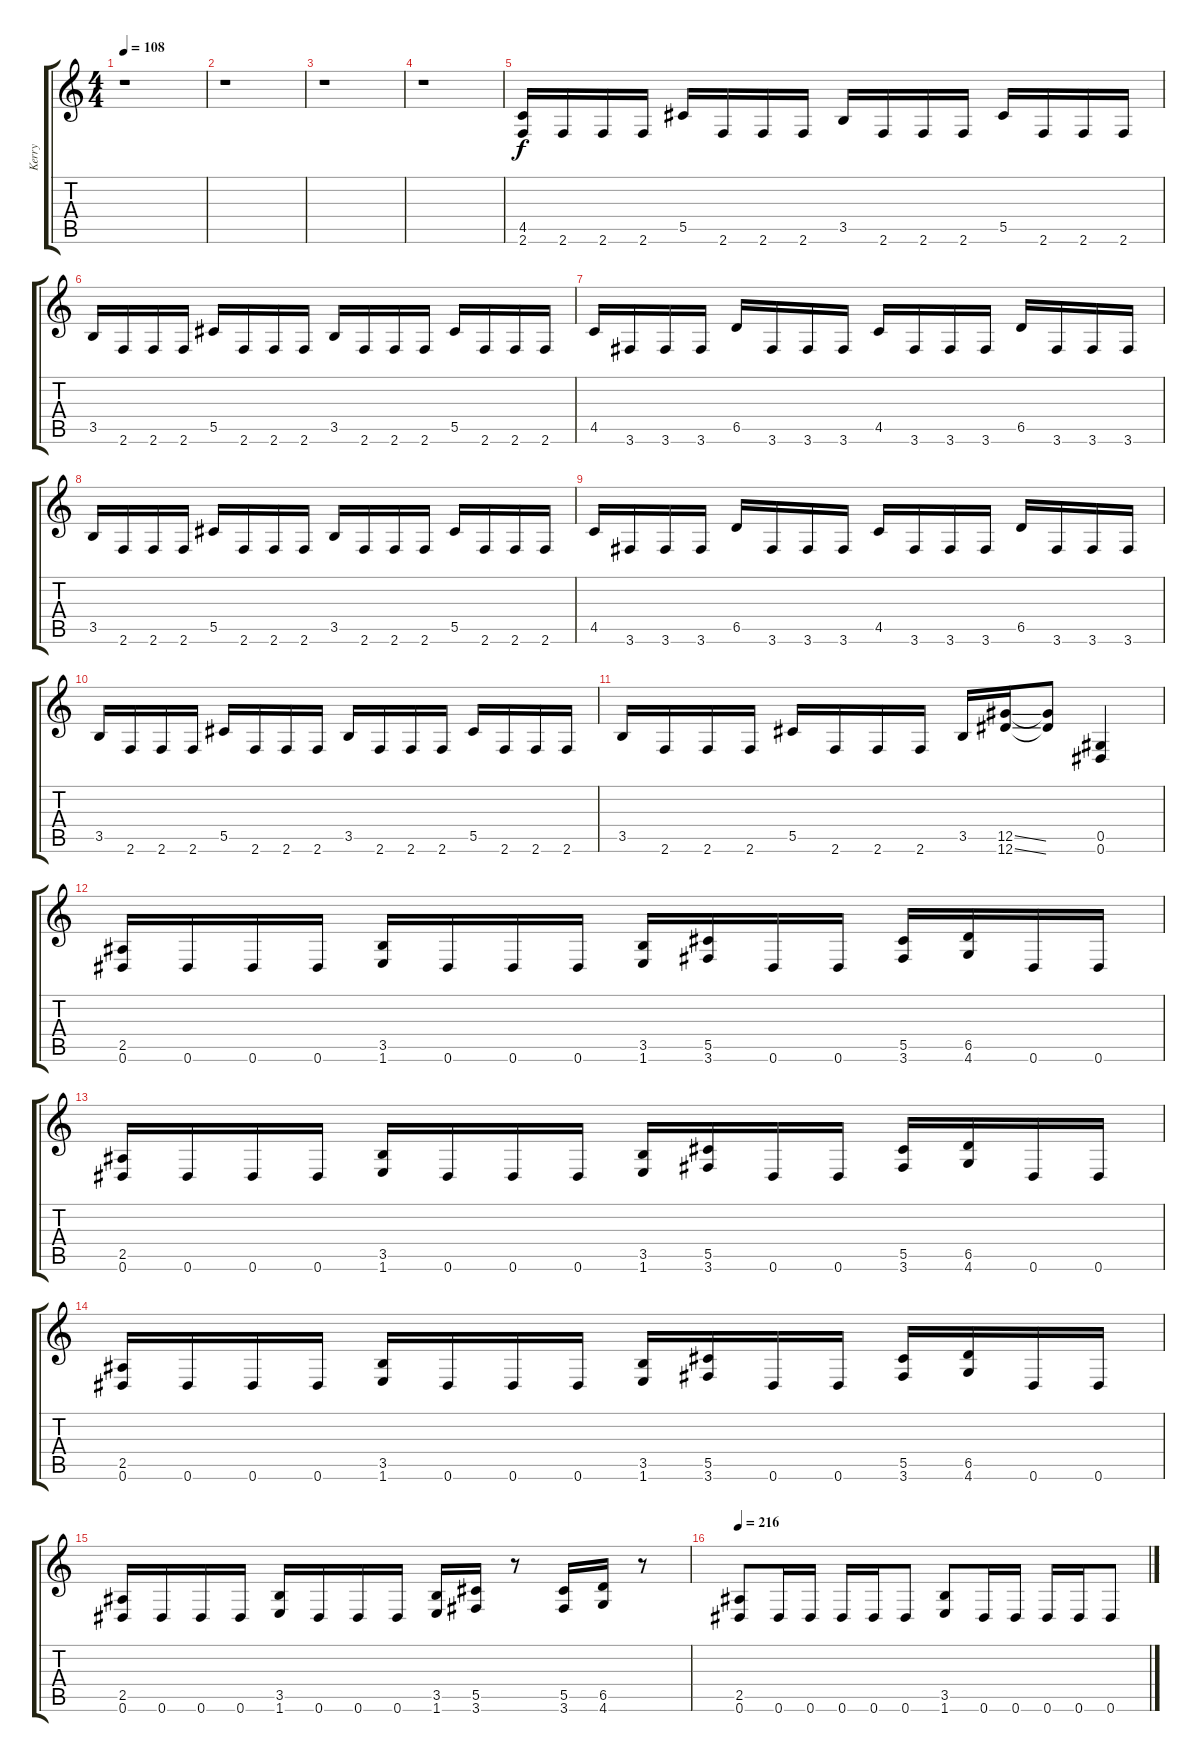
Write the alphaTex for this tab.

\track ("Kerry" "Kerry") {instrument distortionguitar}
\staff {score tabs}
\tuning (Eb4 Bb3 Gb3 Db3 Ab2 Eb2) {hide}
\ts (4 4)
\tempo 108
\clef g2
\ks c
r.1{dy f instrument distortionguitar} |
r.1 |
r.1 |
r.1 |
(4.5 2.6).16 2.6.16 2.6.16 2.6.16 5.5.16 2.6.16 2.6.16 2.6.16 3.5.16 2.6.16 2.6.16 2.6.16 5.5.16 2.6.16 2.6.16 2.6.16 |
3.5.16 2.6.16 2.6.16 2.6.16 5.5.16 2.6.16 2.6.16 2.6.16 3.5.16 2.6.16 2.6.16 2.6.16 5.5.16 2.6.16 2.6.16 2.6.16 |
4.5.16 3.6.16 3.6.16 3.6.16 6.5.16 3.6.16 3.6.16 3.6.16 4.5.16 3.6.16 3.6.16 3.6.16 6.5.16 3.6.16 3.6.16 3.6.16 |
3.5.16 2.6.16 2.6.16 2.6.16 5.5.16 2.6.16 2.6.16 2.6.16 3.5.16 2.6.16 2.6.16 2.6.16 5.5.16 2.6.16 2.6.16 2.6.16 |
4.5.16 3.6.16 3.6.16 3.6.16 6.5.16 3.6.16 3.6.16 3.6.16 4.5.16 3.6.16 3.6.16 3.6.16 6.5.16 3.6.16 3.6.16 3.6.16 |
3.5.16 2.6.16 2.6.16 2.6.16 5.5.16 2.6.16 2.6.16 2.6.16 3.5.16 2.6.16 2.6.16 2.6.16 5.5.16 2.6.16 2.6.16 2.6.16 |
3.5.16 2.6.16 2.6.16 2.6.16 5.5.16 2.6.16 2.6.16 2.6.16 3.5.16 (12.5{ss} 12.6{ss}).16 (12.5{t} 12.6{t}).8 (0.5 0.6).4 |
(2.5 0.6).16 0.6.16 0.6.16 0.6.16 (3.5 1.6).16 0.6.16 0.6.16 0.6.16 (3.5 1.6).16 (5.5 3.6).16 0.6.16 0.6.16 (5.5 3.6).16 (6.5 4.6).16 0.6.16 0.6.16 |
(2.5 0.6).16 0.6.16 0.6.16 0.6.16 (3.5 1.6).16 0.6.16 0.6.16 0.6.16 (3.5 1.6).16 (5.5 3.6).16 0.6.16 0.6.16 (5.5 3.6).16 (6.5 4.6).16 0.6.16 0.6.16 |
(2.5 0.6).16 0.6.16 0.6.16 0.6.16 (3.5 1.6).16 0.6.16 0.6.16 0.6.16 (3.5 1.6).16 (5.5 3.6).16 0.6.16 0.6.16 (5.5 3.6).16 (6.5 4.6).16 0.6.16 0.6.16 |
(2.5 0.6).16 0.6.16 0.6.16 0.6.16 (3.5 1.6).16 0.6.16 0.6.16 0.6.16 (3.5 1.6).16 (5.5 3.6).16 r.8 (5.5 3.6).16 (6.5 4.6).16 r.8 |
\tempo 216
(2.5 0.6).8 0.6.16 0.6.16 0.6.16 0.6.16 0.6.8 (3.5 1.6).8 0.6.16 0.6.16 0.6.16 0.6.16 0.6.8
